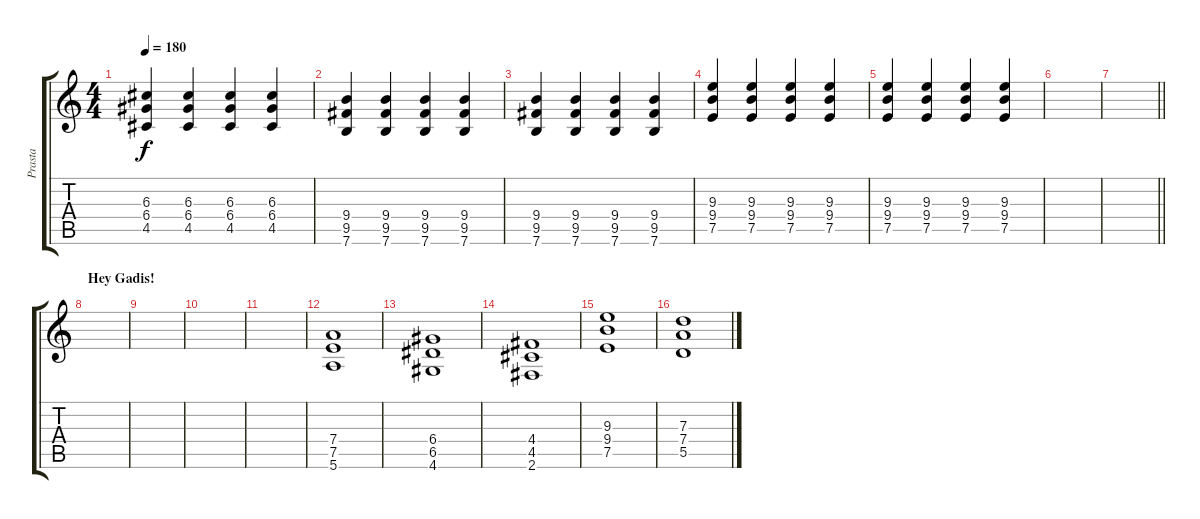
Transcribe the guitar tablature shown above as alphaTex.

\track ("Prasta" "Prasta") {instrument distortionguitar}
\staff {score tabs}
\tuning (E4 B3 G3 D3 A2 E2) {hide}
\ts (4 4)
\tempo 180
\clef g2
\ks c
(6.3 6.4 4.5).4{dy f} (6.3 6.4 4.5).4 (6.3 6.4 4.5).4 (6.3 6.4 4.5).4 |
(9.4 9.5 7.6).4 (9.4 9.5 7.6).4 (9.4 9.5 7.6).4 (9.4 9.5 7.6).4 |
(9.4 9.5 7.6).4 (9.4 9.5 7.6).4 (9.4 9.5 7.6).4 (9.4 9.5 7.6).4 |
(9.3 9.4 7.5).4 (9.3 9.4 7.5).4 (9.3 9.4 7.5).4 (9.3 9.4 7.5).4 |
(9.3 9.4 7.5).4 (9.3 9.4 7.5).4 (9.3 9.4 7.5).4 (9.3 9.4 7.5).4 |
|
\barLineRight lightlight
|
\section ("" "Hey Gadis!")
|
|
|
|
(7.4 7.5 5.6).1{volume 8} |
(6.4 6.5 4.6).1 |
(4.4 4.5 2.6).1 |
(9.3 9.4 7.5).1 |
(7.3 7.4 5.5).1
